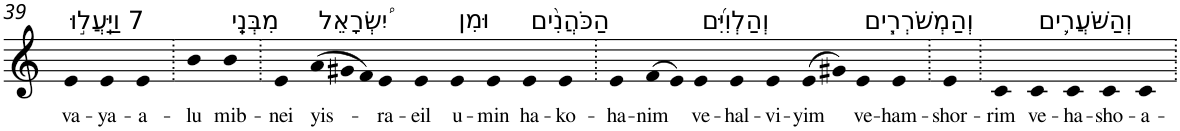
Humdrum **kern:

**kern	**text
*part1	*part1
*staff1	*staff1
*I"Piano	*
*I'Pno	*
!!LO:PB:g=z
*clefG2	*
*k[]	*
=39	=39
!LO:TX:a:t=7 וַיַּֽעֲל֣וּ	!
!	!LO:LY:b
4e	va-
!	!LO:LY:b
4e	-ya-
!	!LO:LY:b
4e	-a-
=40.	=40.
!	!LO:LY:b
4b	-lu
!LO:TX:a:t=מִבְּנֵֽי	!
!	!LO:LY:b
4b	mib-
=41.	=41.
!	!LO:LY:b
4e	-nei
*Xtuplet	*
!LO:TX:a:t=יִ֠שְׂרָאֵל	!
!	!LO:LY:b
(>12a	yis-
12g#X	.
12f)	.
!	!LO:LY:b
4e	-ra-
!	!LO:LY:b
4e	-eil
!LO:TX:a:t=וּמִן	!
!	!LO:LY:b
4e	u-
!	!LO:LY:b
4e	-min
!LO:TX:a:t=הַכֹּהֲנִ֨ים	!
!	!LO:LY:b
4e	ha-
!	!LO:LY:b
4e	-ko-
=42.	=42.
!	!LO:LY:b
4e	-ha-
!	!LO:LY:b
(>8f	-nim
8e)	.
!LO:TX:a:t=וְהַלְוִיִּ֜ם	!
!	!LO:LY:b
4e	ve-
!	!LO:LY:b
4e	-hal-
!	!LO:LY:b
4e	-vi-
!	!LO:LY:b
(>8e	-yim
8g#X)	.
!LO:TX:a:t=וְהַמְשֹׁרְרִ֧ים	!
!	!LO:LY:b
4e	ve-
!	!LO:LY:b
4e	-ham-
=43.	=43.
!	!LO:LY:b
4e	-shor-
=44.	=44.
!	!LO:LY:b
4c	-rim
!LO:TX:a:t=וְהַשֹּׁעֲרִ֛ים	!
!	!LO:LY:b
4c	ve-
!	!LO:LY:b
4c	-ha-
!	!LO:LY:b
4c	-sho-
!	!LO:LY:b
4c	-a-
=.	=.
*-	*-
